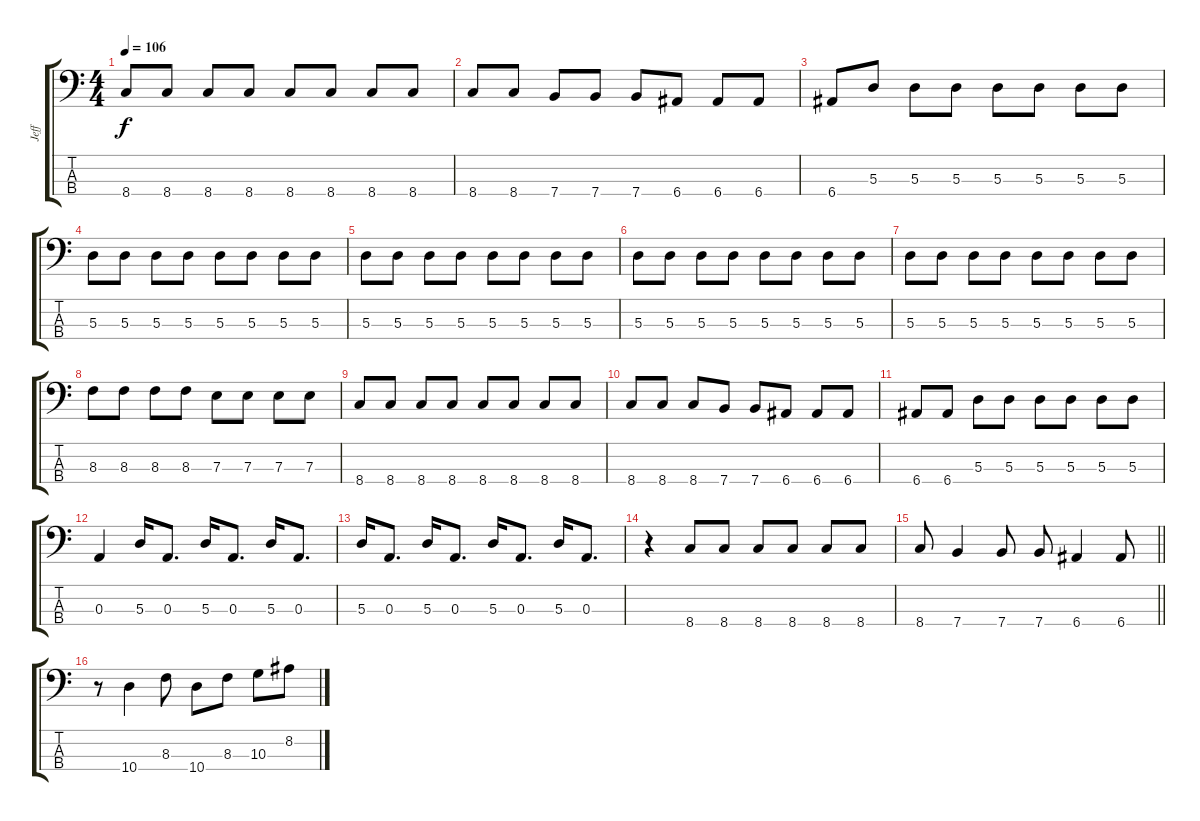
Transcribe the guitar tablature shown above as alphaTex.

\track ("Jeff" "Jeff") {instrument electricbassfinger}
\staff {score tabs}
\tuning (G2 D2 A1 E1) {hide}
\ts (4 4)
\tempo 106
\clef f4
\ks c
8.4.8{dy f} 8.4.8 8.4.8 8.4.8 8.4.8 8.4.8 8.4.8 8.4.8 |
8.4.8 8.4.8 7.4.8 7.4.8 7.4.8 6.4.8 6.4.8 6.4.8 |
6.4.8 5.3.8 5.3.8 5.3.8 5.3.8 5.3.8 5.3.8 5.3.8 |
5.3.8 5.3.8 5.3.8 5.3.8 5.3.8 5.3.8 5.3.8 5.3.8 |
5.3.8 5.3.8 5.3.8 5.3.8 5.3.8 5.3.8 5.3.8 5.3.8 |
5.3.8 5.3.8 5.3.8 5.3.8 5.3.8 5.3.8 5.3.8 5.3.8 |
5.3.8 5.3.8 5.3.8 5.3.8 5.3.8 5.3.8 5.3.8 5.3.8 |
8.3.8 8.3.8 8.3.8 8.3.8 7.3.8 7.3.8 7.3.8 7.3.8 |
8.4.8 8.4.8 8.4.8 8.4.8 8.4.8 8.4.8 8.4.8 8.4.8 |
8.4.8 8.4.8 8.4.8 7.4.8 7.4.8 6.4.8 6.4.8 6.4.8 |
6.4.8 6.4.8 5.3.8 5.3.8 5.3.8 5.3.8 5.3.8 5.3.8 |
0.3.4 5.3.16 0.3.8{d} 5.3.16 0.3.8{d} 5.3.16 0.3.8{d} |
5.3.16 0.3.8{d} 5.3.16 0.3.8{d} 5.3.16 0.3.8{d} 5.3.16 0.3.8{d} |
r.4 8.4.8 8.4.8 8.4.8 8.4.8 8.4.8 8.4.8 |
\barLineRight lightlight
8.4.8 7.4.4 7.4.8 7.4.8 6.4.4 6.4.8 |
r.8 10.4.4 8.3.8 10.4.8 8.3.8 10.3.8 8.2.8
